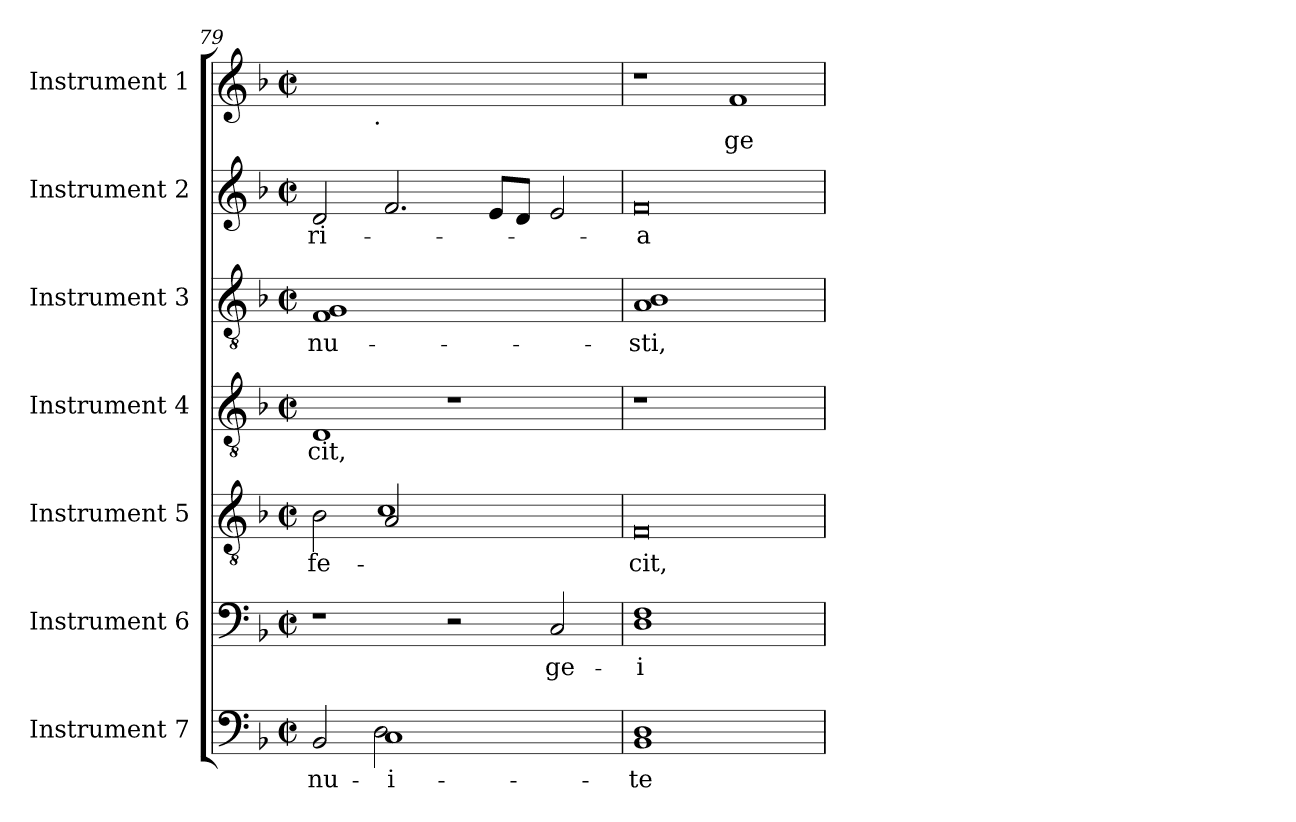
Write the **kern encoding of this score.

**kern	**text	**kern	**text	**kern	**text	**kern	**text	**kern	**text	**kern	**text	**kern	**text
*part7	*part7	*part6	*part6	*part5	*part5	*part4	*part4	*part3	*part3	*part2	*part2	*part1	*part1
*staff7	*staff7	*staff6	*staff6	*staff5	*staff5	*staff4	*staff4	*staff3	*staff3	*staff2	*staff2	*staff1	*staff1
*I"Instrument 7	*	*I"Instrument 6	*	*I"Instrument 5	*	*I"Instrument 4	*	*I"Instrument 3	*	*I"Instrument 2	*	*I"Instrument 1	*
*clefF4	*	*clefF4	*	*clefGv2	*	*clefGv2	*	*clefGv2	*	*clefG2	*	*clefG2	*
*k[b-]	*	*k[b-]	*	*k[b-]	*	*k[b-]	*	*k[b-]	*	*k[b-]	*	*k[b-]	*
*F:	*	*F:	*	*F:	*	*F:	*	*F:	*	*F:	*	*F:	*
*M2/2	*	*M2/2	*	*M2/2	*	*M2/2	*	*M2/2	*	*M2/2	*	*M2/2	*
*met(c|)	*	*met(c|)	*	*met(c|)	*	*met(c|)	*	*met(c|)	*	*met(c|)	*	*met(c|)	*
=79	=79	=79	=79	=79	=79	=79	=79	=79	=79	=79	=79	=79	=79
!	!LO:LY:b:cj	!	!	!	!LO:LY:b:cj	!	!LO:LY:b:cj	!	!LO:LY:b:cj	!	!LO:LY:b:cj	!	!
*^	*	*	*	*^	*	*	*	*	*	*	*	*	*
2BB-/	2ryy	-nu-	1r	.	2ryy	2B-\	fe-	1D	-cit,	1F 1G	-nu-	2d/	-ri-	4...ryy	.
!	!	!	!	!	!	!	!	!	!	!	!	!	!	!LO:TX:b:t=.	!
.	.	.	.	.	.	.	.	.	.	.	.	.	.	1ryy	.
!	!	!LO:LY:b:cj	!	!	!	!	!	!	!	!	!	!	!	!	!
!	!	!LO:LY:b:cj	!	!	!	!	!	!	!	!	!	!	!	!	!
1C	2D\	-i-	.	.	2A/	1c	.	.	.	.	.	2.f/	.	.	.
.	2ryy	.	2r	.	2ryy	.	.	1r	.	1ryy	.	.	.	.	.
.	.	.	.	.	.	.	.	.	.	.	.	8e/L	.	.	.
.	.	.	.	.	.	.	.	.	.	.	.	8d/J	.	.	.
.	.	.	.	.	.	.	.	.	.	.	.	.	.	2ryy	.
!	!	!	!	!LO:LY:b:cj	!	!	!	!	!	!	!	!	!	!	!
2ryy	2ryy	.	2C/	ge-	2ryy	2ryy	.	.	.	.	.	2e/	.	.	.
.	.	.	.	.	.	.	.	.	.	.	.	.	.	32ryy	.
*v	*v	*	*	*	*v	*v	*	*	*	*	*	*	*	*	*
=80	=80	=80	=80	=80	=80	=80	=80	=80	=80	=80	=80	=80	=80
!	!LO:LY:b:cj	!	!LO:LY:b:rj	!LO:N:vis=0	!LO:LY:b:cj	!	!	!	!LO:LY:b:cj	!LO:N:vis=0	!LO:LY:b:rj	!	!
1BB- 1D	te	1D 1F	-i-	1F	-cit,	1r	.	1B- 1A	-sti,	1f	-a	1r	.
!	!	!	!	!	!	!	!	!	!	!	!	!	!LO:LY:b:cj
1ryy	.	1ryy	.	1ryy	.	1ryy	.	1ryy	.	1ryy	.	1f	ge-
=	=	=	=	=	=	=	=	=	=	=	=	=	=
*-	*-	*-	*-	*-	*-	*-	*-	*-	*-	*-	*-	*-	*-
